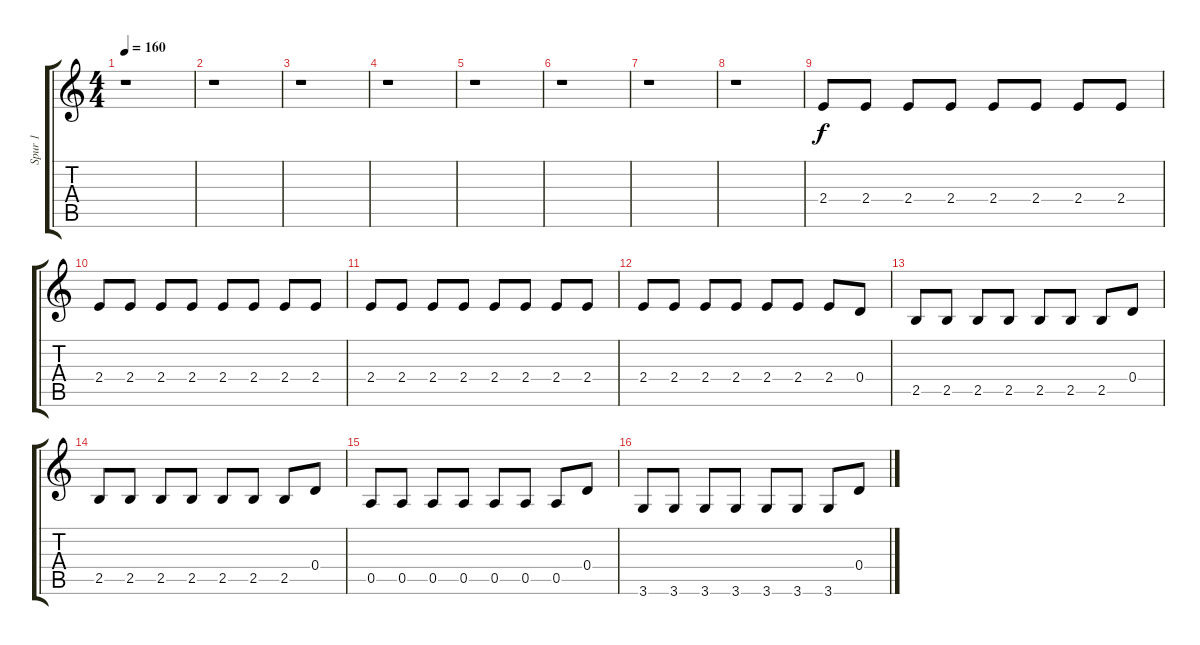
\track ("Spur 1" "Spur 1") {instrument overdrivenguitar}
\staff {score tabs}
\tuning (E4 B3 G3 D3 A2 E2) {hide}
\ts (4 4)
\tempo 160
\clef g2
\ks c
r.1{dy f} |
r.1 |
r.1 |
r.1 |
r.1 |
r.1 |
r.1 |
r.1 |
2.4.8{volume 9} 2.4.8 2.4.8 2.4.8 2.4.8 2.4.8 2.4.8 2.4.8 |
2.4.8 2.4.8 2.4.8 2.4.8 2.4.8 2.4.8 2.4.8 2.4.8 |
2.4.8 2.4.8 2.4.8 2.4.8 2.4.8 2.4.8 2.4.8 2.4.8 |
2.4.8 2.4.8 2.4.8 2.4.8 2.4.8 2.4.8 2.4.8 0.4.8{volume 12} |
2.5.8 2.5.8 2.5.8 2.5.8 2.5.8 2.5.8 2.5.8 0.4.8 |
2.5.8 2.5.8 2.5.8 2.5.8 2.5.8 2.5.8 2.5.8 0.4.8 |
0.5.8 0.5.8 0.5.8 0.5.8 0.5.8 0.5.8 0.5.8 0.4.8 |
3.6.8 3.6.8 3.6.8 3.6.8 3.6.8 3.6.8 3.6.8 0.4.8
